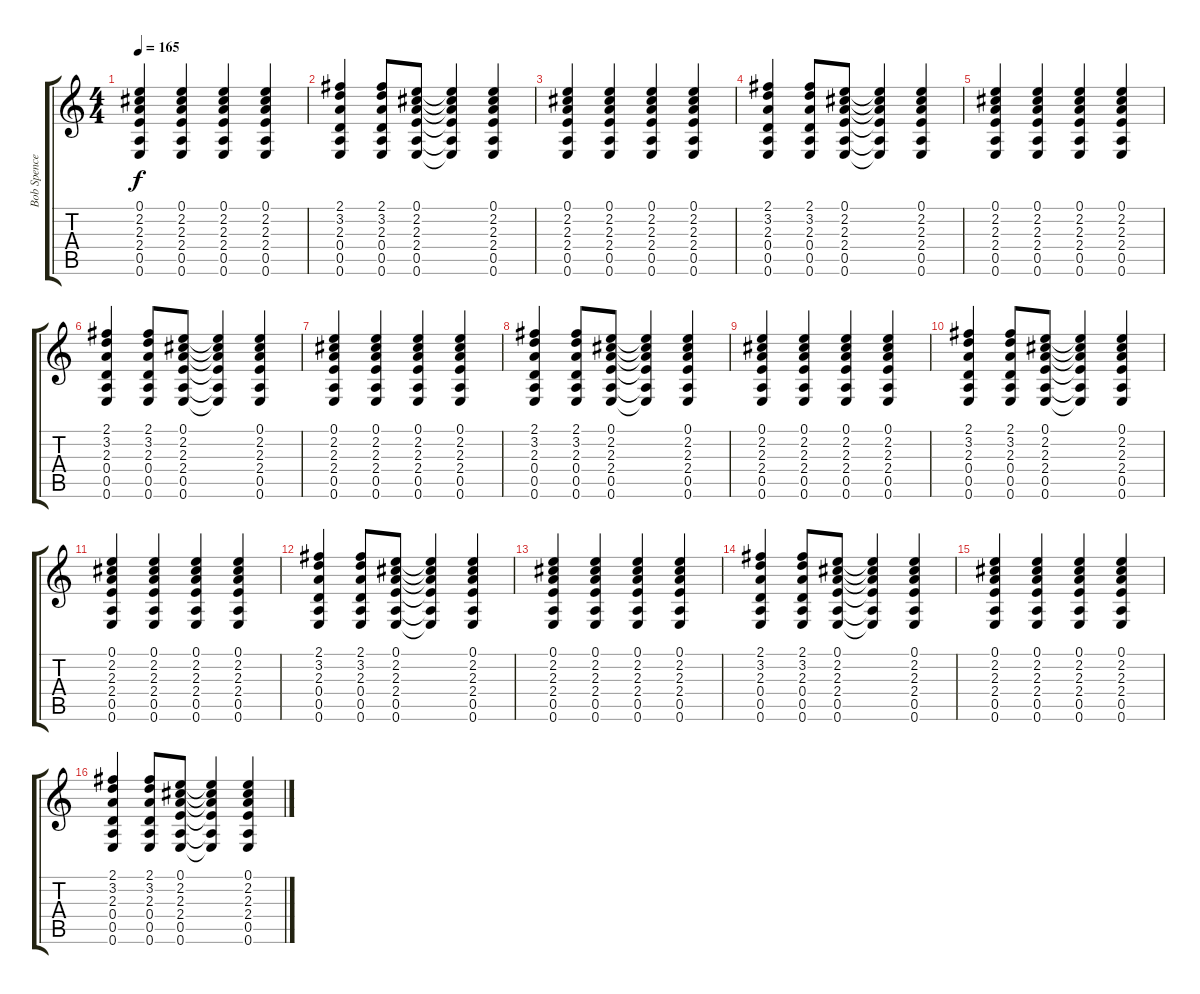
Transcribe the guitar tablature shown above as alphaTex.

\track ("Bob Spencer" "Bob Spence") {instrument overdrivenguitar}
\staff {score tabs}
\tuning (E4 B3 G3 D3 A2 E2) {hide}
\ts (4 4)
\tempo 165
\clef g2
\ks c
(0.1 2.2 2.3 2.4 0.5 0.6).4{dy f} (0.1 2.2 2.3 2.4 0.5 0.6).4 (0.1 2.2 2.3 2.4 0.5 0.6).4 (0.1 2.2 2.3 2.4 0.5 0.6).4 |
(2.1 3.2 2.3 0.4 0.5 0.6).4 (2.1 3.2 2.3 0.4 0.5 0.6).8 (0.1 2.2 2.3 2.4 0.5 0.6).8 (0.1{t} 2.2{t} 2.3{t} 2.4{t} 0.5{t} 0.6{t}).4 (0.1 2.2 2.3 2.4 0.5 0.6).4 |
(0.1 2.2 2.3 2.4 0.5 0.6).4 (0.1 2.2 2.3 2.4 0.5 0.6).4 (0.1 2.2 2.3 2.4 0.5 0.6).4 (0.1 2.2 2.3 2.4 0.5 0.6).4 |
(2.1 3.2 2.3 0.4 0.5 0.6).4 (2.1 3.2 2.3 0.4 0.5 0.6).8 (0.1 2.2 2.3 2.4 0.5 0.6).8 (0.1{t} 2.2{t} 2.3{t} 2.4{t} 0.5{t} 0.6{t}).4 (0.1 2.2 2.3 2.4 0.5 0.6).4 |
(0.1 2.2 2.3 2.4 0.5 0.6).4 (0.1 2.2 2.3 2.4 0.5 0.6).4 (0.1 2.2 2.3 2.4 0.5 0.6).4 (0.1 2.2 2.3 2.4 0.5 0.6).4 |
(2.1 3.2 2.3 0.4 0.5 0.6).4 (2.1 3.2 2.3 0.4 0.5 0.6).8 (0.1 2.2 2.3 2.4 0.5 0.6).8 (0.1{t} 2.2{t} 2.3{t} 2.4{t} 0.5{t} 0.6{t}).4 (0.1 2.2 2.3 2.4 0.5 0.6).4 |
(0.1 2.2 2.3 2.4 0.5 0.6).4 (0.1 2.2 2.3 2.4 0.5 0.6).4 (0.1 2.2 2.3 2.4 0.5 0.6).4 (0.1 2.2 2.3 2.4 0.5 0.6).4 |
(2.1 3.2 2.3 0.4 0.5 0.6).4 (2.1 3.2 2.3 0.4 0.5 0.6).8 (0.1 2.2 2.3 2.4 0.5 0.6).8 (0.1{t} 2.2{t} 2.3{t} 2.4{t} 0.5{t} 0.6{t}).4 (0.1 2.2 2.3 2.4 0.5 0.6).4 |
(0.1 2.2 2.3 2.4 0.5 0.6).4 (0.1 2.2 2.3 2.4 0.5 0.6).4 (0.1 2.2 2.3 2.4 0.5 0.6).4 (0.1 2.2 2.3 2.4 0.5 0.6).4 |
(2.1 3.2 2.3 0.4 0.5 0.6).4 (2.1 3.2 2.3 0.4 0.5 0.6).8 (0.1 2.2 2.3 2.4 0.5 0.6).8 (0.1{t} 2.2{t} 2.3{t} 2.4{t} 0.5{t} 0.6{t}).4 (0.1 2.2 2.3 2.4 0.5 0.6).4 |
(0.1 2.2 2.3 2.4 0.5 0.6).4 (0.1 2.2 2.3 2.4 0.5 0.6).4 (0.1 2.2 2.3 2.4 0.5 0.6).4 (0.1 2.2 2.3 2.4 0.5 0.6).4 |
(2.1 3.2 2.3 0.4 0.5 0.6).4 (2.1 3.2 2.3 0.4 0.5 0.6).8 (0.1 2.2 2.3 2.4 0.5 0.6).8 (0.1{t} 2.2{t} 2.3{t} 2.4{t} 0.5{t} 0.6{t}).4 (0.1 2.2 2.3 2.4 0.5 0.6).4 |
(0.1 2.2 2.3 2.4 0.5 0.6).4 (0.1 2.2 2.3 2.4 0.5 0.6).4 (0.1 2.2 2.3 2.4 0.5 0.6).4 (0.1 2.2 2.3 2.4 0.5 0.6).4 |
(2.1 3.2 2.3 0.4 0.5 0.6).4 (2.1 3.2 2.3 0.4 0.5 0.6).8 (0.1 2.2 2.3 2.4 0.5 0.6).8 (0.1{t} 2.2{t} 2.3{t} 2.4{t} 0.5{t} 0.6{t}).4 (0.1 2.2 2.3 2.4 0.5 0.6).4 |
(0.1 2.2 2.3 2.4 0.5 0.6).4 (0.1 2.2 2.3 2.4 0.5 0.6).4 (0.1 2.2 2.3 2.4 0.5 0.6).4 (0.1 2.2 2.3 2.4 0.5 0.6).4 |
(2.1 3.2 2.3 0.4 0.5 0.6).4 (2.1 3.2 2.3 0.4 0.5 0.6).8 (0.1 2.2 2.3 2.4 0.5 0.6).8 (0.1{t} 2.2{t} 2.3{t} 2.4{t} 0.5{t} 0.6{t}).4 (0.1 2.2 2.3 2.4 0.5 0.6).4
